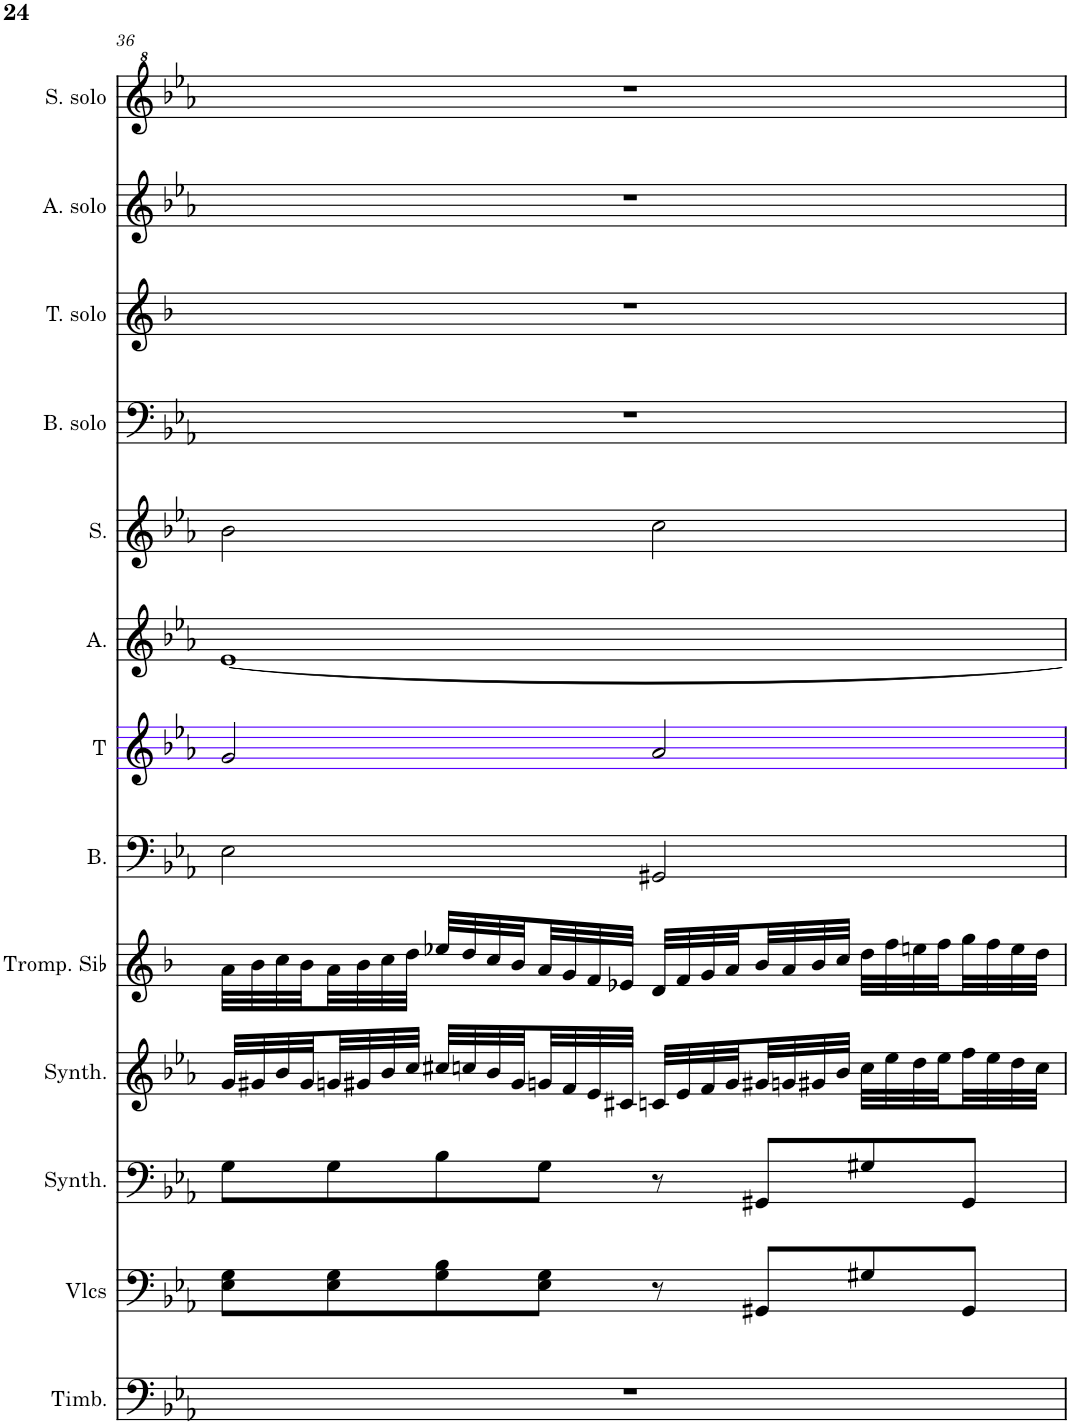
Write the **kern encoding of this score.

**kern	**kern	**kern	**kern	**kern	**kern	**kern	**kern	**kern	**kern	**kern	**kern	**kern
*part13	*part12	*part11	*part10	*part9	*part8	*part7	*part6	*part5	*part4	*part3	*part2	*part1
*staff13	*staff12	*staff11	*staff10	*staff9	*staff8	*staff7	*staff6	*staff5	*staff4	*staff3	*staff2	*staff1
*I"Timbales, Staff-1	*I"Violoncelles, D'Bass/Strings, etc	*I"Synthétiseur d'instruments à cordes, Synth strings, etc	*I"Synthétiseur d'instruments à cordes, Synth strings 2	*I"Trompette en Sib, 1st violins	*I"Basse	*I"Ténors	*I"Alto	*I"Soprano	*I"Bases Solo	*I"Ténor solo	*I"Alto solo	*I"Soprano Solo
*I'Timb.	*I'Vlcs	*I'Synth.	*I'Synth.	*I'Tromp. Sib	*I'B.	*I'T	*I'A.	*I'S.	*I'B. solo	*I'T. solo	*I'A. solo	*I'S. solo
!!LO:PB:g=z
*clefF4	*clefF4	*clefF4	*clefG2	*clefG2	*clefF4	*clefG2	*clefG2	*clefG2	*clefF4	*clefG2	*clefG2	*clefG^2
*	*	*	*	*Trd1c2	*	*	*	*	*	*Trd8c14	*	*
*k[b-e-a-]	*k[b-e-a-]	*k[b-e-a-]	*k[b-e-a-]	*k[b-]	*k[b-e-a-]	*k[b-e-a-]	*k[b-e-a-]	*k[b-e-a-]	*k[b-e-a-]	*k[b-]	*k[b-e-a-]	*k[b-e-a-]
*M4/4	*M4/4	*M4/4	*M4/4	*M4/4	*M4/4	*M4/4	*M4/4	*M4/4	*M4/4	*M4/4	*M4/4	*M4/4
=36	=36	=36	=36	=36	=36	=36	=36	=36	=36	=36	=36	=36
1r	8E-\ 8G\L	8G\L	32g/LLL	32a\LLL	2E-\	2g/	[1e-	2b-\	1r	1r	1r	1r
.	.	.	32g#X/	32b-\	.	.	.	.	.	.	.	.
.	.	.	32b-/	32cc\	.	.	.	.	.	.	.	.
.	.	.	32g#/	32b-\	.	.	.	.	.	.	.	.
.	8E-\ 8G\	8G\	32gn/	32a\	.	.	.	.	.	.	.	.
.	.	.	32g#X/	32b-\	.	.	.	.	.	.	.	.
.	.	.	32b-/	32cc\	.	.	.	.	.	.	.	.
.	.	.	32cc/JJJ	32dd\JJJ	.	.	.	.	.	.	.	.
.	8G\ 8B-\	8B-\	32cc#X/LLL	32ee-X/LLL	.	.	.	.	.	.	.	.
.	.	.	32ccn/	32dd/	.	.	.	.	.	.	.	.
.	.	.	32b-/	32cc/	.	.	.	.	.	.	.	.
.	.	.	32g#/	32b-/	.	.	.	.	.	.	.	.
.	8E-\ 8G\J	8G\J	32gn/	32a/	.	.	.	.	.	.	.	.
.	.	.	32f/	32g/	.	.	.	.	.	.	.	.
.	.	.	32e-/	32f/	.	.	.	.	.	.	.	.
.	.	.	32c#X/JJJ	32e-X/JJJ	.	.	.	.	.	.	.	.
.	8r	8r	32cn/LLL	32d/LLL	2GG#X/	2a-/	.	2cc\	.	.	.	.
.	.	.	32e-/	32f/	.	.	.	.	.	.	.	.
.	.	.	32f/	32g/	.	.	.	.	.	.	.	.
.	.	.	32g/	32a/	.	.	.	.	.	.	.	.
.	8GG#X/L	8GG#X/L	32g#X/	32b-/	.	.	.	.	.	.	.	.
.	.	.	32gn/	32a/	.	.	.	.	.	.	.	.
.	.	.	32g#X/	32b-/	.	.	.	.	.	.	.	.
.	.	.	32b-/JJJ	32cc/JJJ	.	.	.	.	.	.	.	.
.	8G#X/	8G#X/	32cc\LLL	32dd\LLL	.	.	.	.	.	.	.	.
.	.	.	32ee-\	32ff\	.	.	.	.	.	.	.	.
.	.	.	32dd\	32een\	.	.	.	.	.	.	.	.
.	.	.	32ee-\	32ff\	.	.	.	.	.	.	.	.
.	8GG#/J	8GG#/J	32ff\	32gg\	.	.	.	.	.	.	.	.
.	.	.	32ee-\	32ff\	.	.	.	.	.	.	.	.
.	.	.	32dd\	32ee\	.	.	.	.	.	.	.	.
.	.	.	32cc\JJJ	32dd\JJJ	.	.	.	.	.	.	.	.
=	=	=	=	=	=	=	=	=	=	=	=	=
*-	*-	*-	*-	*-	*-	*-	*-	*-	*-	*-	*-	*-
